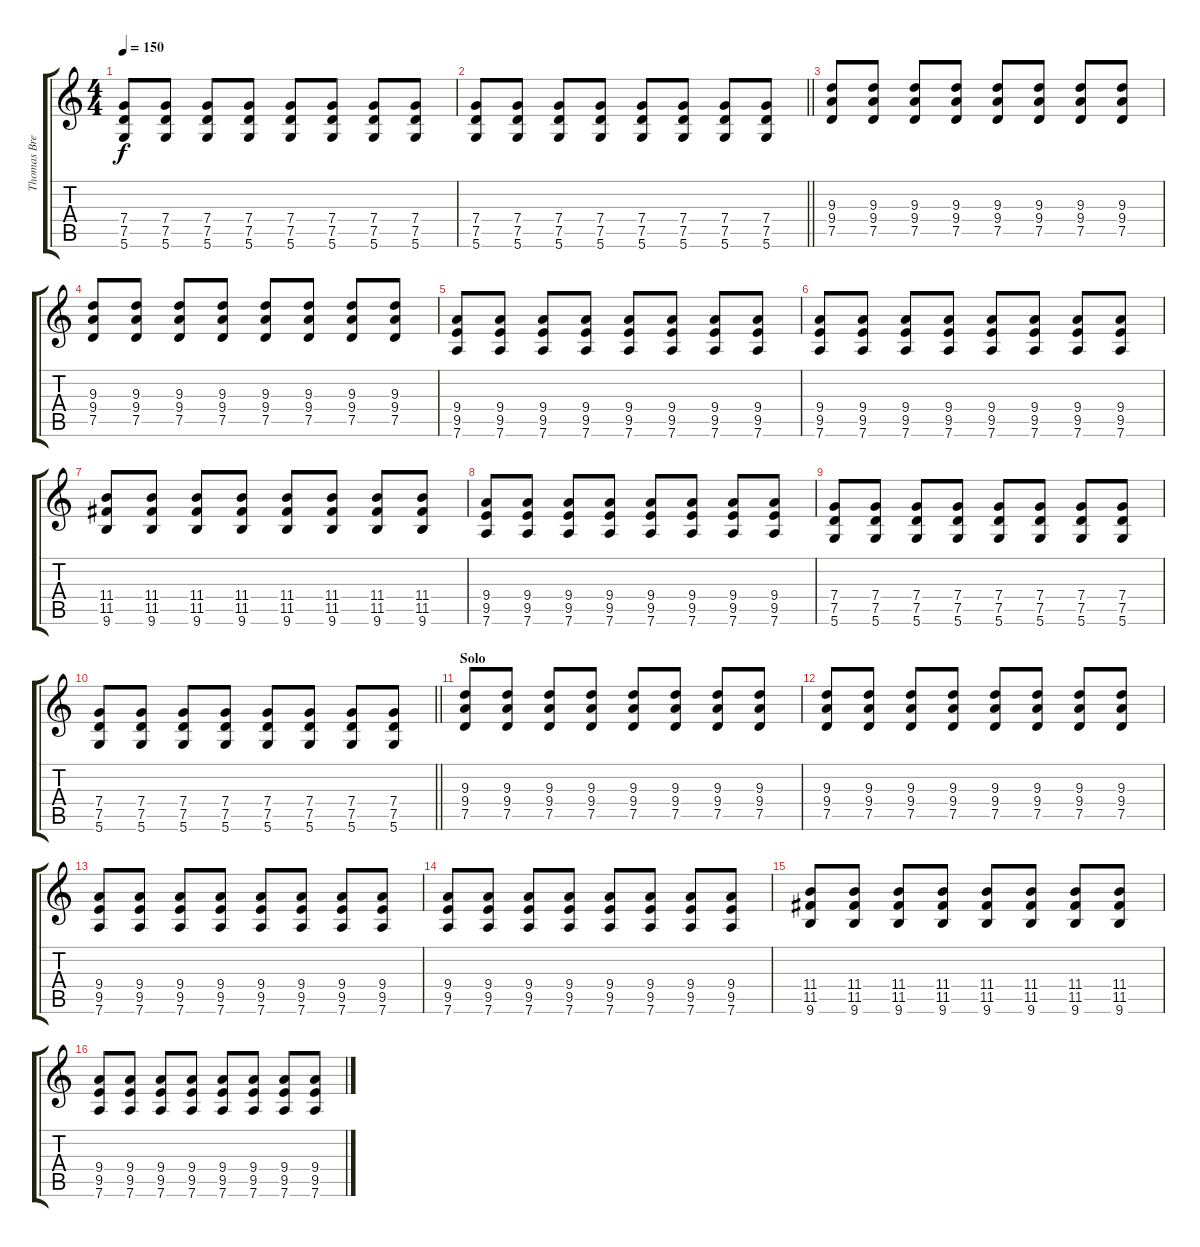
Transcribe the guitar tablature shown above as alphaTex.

\track ("Thomas Bredahl Rythm" "Thomas Bre") {instrument distortionguitar}
\staff {score tabs}
\tuning (D4 A3 F3 C3 G2 D2) {hide}
\ts (4 4)
\tempo 150
\clef g2
\ks c
(7.4 7.5 5.6).8{dy f} (7.4 7.5 5.6).8 (7.4 7.5 5.6).8 (7.4 7.5 5.6).8 (7.4 7.5 5.6).8 (7.4 7.5 5.6).8 (7.4 7.5 5.6).8 (7.4 7.5 5.6).8 |
\barLineRight lightlight
(7.4 7.5 5.6).8 (7.4 7.5 5.6).8 (7.4 7.5 5.6).8 (7.4 7.5 5.6).8 (7.4 7.5 5.6).8 (7.4 7.5 5.6).8 (7.4 7.5 5.6).8 (7.4 7.5 5.6).8 |
\section ("" "")
(9.3 9.4 7.5).8 (9.3 9.4 7.5).8 (9.3 9.4 7.5).8 (9.3 9.4 7.5).8 (9.3 9.4 7.5).8 (9.3 9.4 7.5).8 (9.3 9.4 7.5).8 (9.3 9.4 7.5).8 |
(9.3 9.4 7.5).8 (9.3 9.4 7.5).8 (9.3 9.4 7.5).8 (9.3 9.4 7.5).8 (9.3 9.4 7.5).8 (9.3 9.4 7.5).8 (9.3 9.4 7.5).8 (9.3 9.4 7.5).8 |
(9.4 9.5 7.6).8 (9.4 9.5 7.6).8 (9.4 9.5 7.6).8 (9.4 9.5 7.6).8 (9.4 9.5 7.6).8 (9.4 9.5 7.6).8 (9.4 9.5 7.6).8 (9.4 9.5 7.6).8 |
(9.4 9.5 7.6).8 (9.4 9.5 7.6).8 (9.4 9.5 7.6).8 (9.4 9.5 7.6).8 (9.4 9.5 7.6).8 (9.4 9.5 7.6).8 (9.4 9.5 7.6).8 (9.4 9.5 7.6).8 |
(11.4 11.5 9.6).8 (11.4 11.5 9.6).8 (11.4 11.5 9.6).8 (11.4 11.5 9.6).8 (11.4 11.5 9.6).8 (11.4 11.5 9.6).8 (11.4 11.5 9.6).8 (11.4 11.5 9.6).8 |
(9.4 9.5 7.6).8 (9.4 9.5 7.6).8 (9.4 9.5 7.6).8 (9.4 9.5 7.6).8 (9.4 9.5 7.6).8 (9.4 9.5 7.6).8 (9.4 9.5 7.6).8 (9.4 9.5 7.6).8 |
(7.4 7.5 5.6).8 (7.4 7.5 5.6).8 (7.4 7.5 5.6).8 (7.4 7.5 5.6).8 (7.4 7.5 5.6).8 (7.4 7.5 5.6).8 (7.4 7.5 5.6).8 (7.4 7.5 5.6).8 |
\barLineRight lightlight
(7.4 7.5 5.6).8 (7.4 7.5 5.6).8 (7.4 7.5 5.6).8 (7.4 7.5 5.6).8 (7.4 7.5 5.6).8 (7.4 7.5 5.6).8 (7.4 7.5 5.6).8 (7.4 7.5 5.6).8 |
\section ("" "Solo")
(9.3 9.4 7.5).8 (9.3 9.4 7.5).8 (9.3 9.4 7.5).8 (9.3 9.4 7.5).8 (9.3 9.4 7.5).8 (9.3 9.4 7.5).8 (9.3 9.4 7.5).8 (9.3 9.4 7.5).8 |
(9.3 9.4 7.5).8 (9.3 9.4 7.5).8 (9.3 9.4 7.5).8 (9.3 9.4 7.5).8 (9.3 9.4 7.5).8 (9.3 9.4 7.5).8 (9.3 9.4 7.5).8 (9.3 9.4 7.5).8 |
(9.4 9.5 7.6).8 (9.4 9.5 7.6).8 (9.4 9.5 7.6).8 (9.4 9.5 7.6).8 (9.4 9.5 7.6).8 (9.4 9.5 7.6).8 (9.4 9.5 7.6).8 (9.4 9.5 7.6).8 |
(9.4 9.5 7.6).8 (9.4 9.5 7.6).8 (9.4 9.5 7.6).8 (9.4 9.5 7.6).8 (9.4 9.5 7.6).8 (9.4 9.5 7.6).8 (9.4 9.5 7.6).8 (9.4 9.5 7.6).8 |
(11.4 11.5 9.6).8 (11.4 11.5 9.6).8 (11.4 11.5 9.6).8 (11.4 11.5 9.6).8 (11.4 11.5 9.6).8 (11.4 11.5 9.6).8 (11.4 11.5 9.6).8 (11.4 11.5 9.6).8 |
(9.4 9.5 7.6).8 (9.4 9.5 7.6).8 (9.4 9.5 7.6).8 (9.4 9.5 7.6).8 (9.4 9.5 7.6).8 (9.4 9.5 7.6).8 (9.4 9.5 7.6).8 (9.4 9.5 7.6).8
